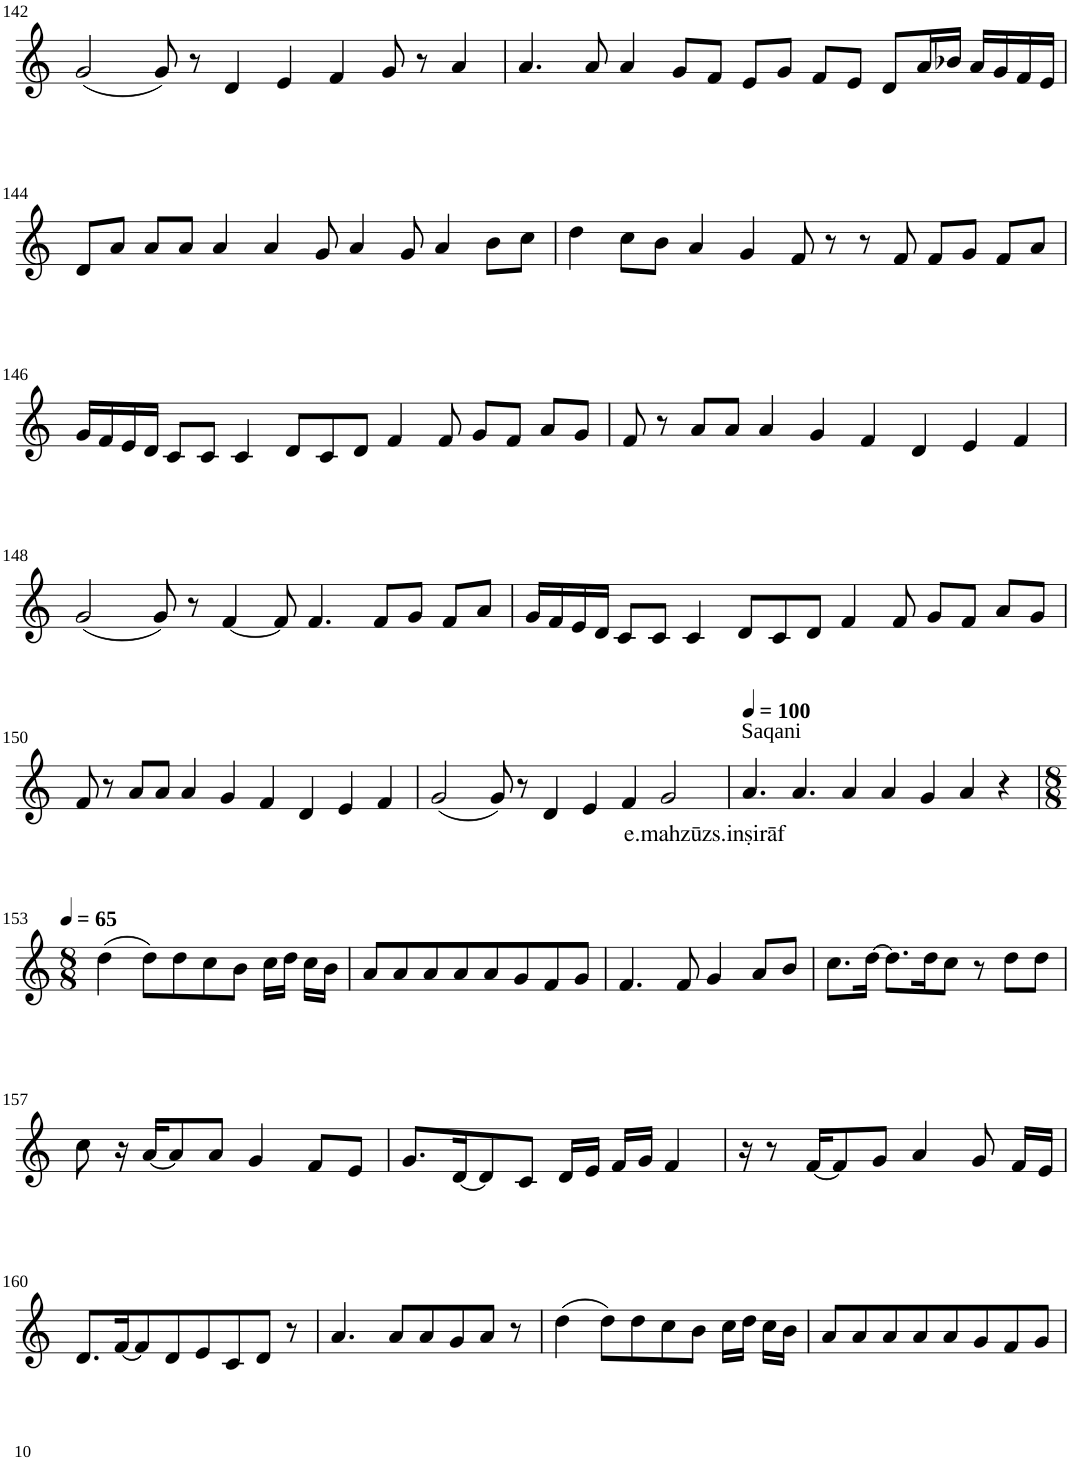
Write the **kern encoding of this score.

**kern	**text
*part1	*part1
*staff1	*staff1
*I"Violin	*
!!LO:PB:g=z
*clefG2	*
*k[]	*
*M8/4	*
=142	=142
(2g/	.
8g/)	.
8r	.
4d/	.
4e/	.
4f/	.
8g/	.
8r	.
4a/	.
=143	=143
4.a/	.
8a/	.
4a/	.
8g/L	.
8f/J	.
8e/L	.
8g/J	.
8f/L	.
8e/J	.
8d/L	.
16a/L	.
16b-X/JJ	.
16a/LL	.
16g/	.
16f/	.
16e/JJ	.
!!LO:LB:g=z
=144	=144
8d/L	.
8a/J	.
8a/L	.
8a/J	.
4a/	.
4a/	.
8g/	.
4a/	.
8g/	.
4a/	.
8b\L	.
8cc\J	.
=145	=145
4dd\	.
8cc\L	.
8b\J	.
4a/	.
4g/	.
8f/	.
8r	.
8r	.
8f/	.
8f/L	.
8g/J	.
8f/L	.
8a/J	.
!!LO:LB:g=z
=146	=146
16g/LL	.
16f/	.
16e/	.
16d/JJ	.
8c/L	.
8c/J	.
4c/	.
8d/L	.
8c/	.
8d/J	.
4f/	.
8f/	.
8g/L	.
8f/J	.
8a/L	.
8g/J	.
=147	=147
8f/	.
8r	.
8a/L	.
8a/J	.
4a/	.
4g/	.
4f/	.
4d/	.
4e/	.
4f/	.
!!LO:LB:g=z
=148	=148
(2g/	.
8g/)	.
8r	.
[4f/	.
8f/]	.
4.f/	.
8f/L	.
8g/J	.
8f/L	.
8a/J	.
=149	=149
16g/LL	.
16f/	.
16e/	.
16d/JJ	.
8c/L	.
8c/J	.
4c/	.
8d/L	.
8c/	.
8d/J	.
4f/	.
8f/	.
8g/L	.
8f/J	.
8a/L	.
8g/J	.
!!LO:LB:g=z
=150	=150
8f/	.
8r	.
8a/L	.
8a/J	.
4a/	.
4g/	.
4f/	.
4d/	.
4e/	.
4f/	.
=151	=151
(2g/	.
8g/)	.
8r	.
4d/	.
4e/	.
4f/	.
!	!LO:LY:b
2g/	e.mahzūz
=152	=152
*MM100	*
!LO:TX:a:t=Saqani	!
!	!LO:LY:b
4.a/	s.inṣirāf
4.a/	.
4a/	.
4a/	.
4g/	.
4a/	.
4r	.
!!LO:LB:g=z
=153	=153
*M8/8	*
*MM65	*
(4dd\	.
8dd\L)	.
8dd\	.
8cc\	.
8b\J	.
16cc\LL	.
16dd\JJ	.
16cc\LL	.
16b\JJ	.
=154	=154
8a/L	.
8a/	.
8a/	.
8a/	.
8a/	.
8g/	.
8f/	.
8g/J	.
=155	=155
4.f/	.
8f/	.
4g/	.
8a/L	.
8b/J	.
=156	=156
8.cc\L	.
[16dd\Jk	.
8.dd\L]	.
16dd\K	.
8cc\J	.
8r	.
8dd\L	.
8dd\J	.
!!LO:LB:g=z
=157	=157
8cc\	.
16r	.
[16a/KL	.
8a/]	.
8a/J	.
4g/	.
8f/L	.
8e/J	.
=158	=158
8.g/L	.
[16d/K	.
8d/]	.
8c/J	.
16d/LL	.
16e/JJ	.
16f/LL	.
16g/JJ	.
4f/	.
=159	=159
16r	.
8r	.
[16f/KL	.
8f/]	.
8g/J	.
4a/	.
8g/	.
16f/LL	.
16e/JJ	.
!!LO:LB:g=z
=160	=160
8.d/L	.
[16f/K	.
8f/]	.
8d/	.
8e/	.
8c/	.
8d/J	.
8r	.
=161	=161
4.a/	.
8a/L	.
8a/	.
8g/	.
8a/J	.
8r	.
=162	=162
(4dd\	.
8dd\L)	.
8dd\	.
8cc\	.
8b\J	.
16cc\LL	.
16dd\JJ	.
16cc\LL	.
16b\JJ	.
=163	=163
8a/L	.
8a/	.
8a/	.
8a/	.
8a/	.
8g/	.
8f/	.
8g/J	.
=	=
*-	*-
